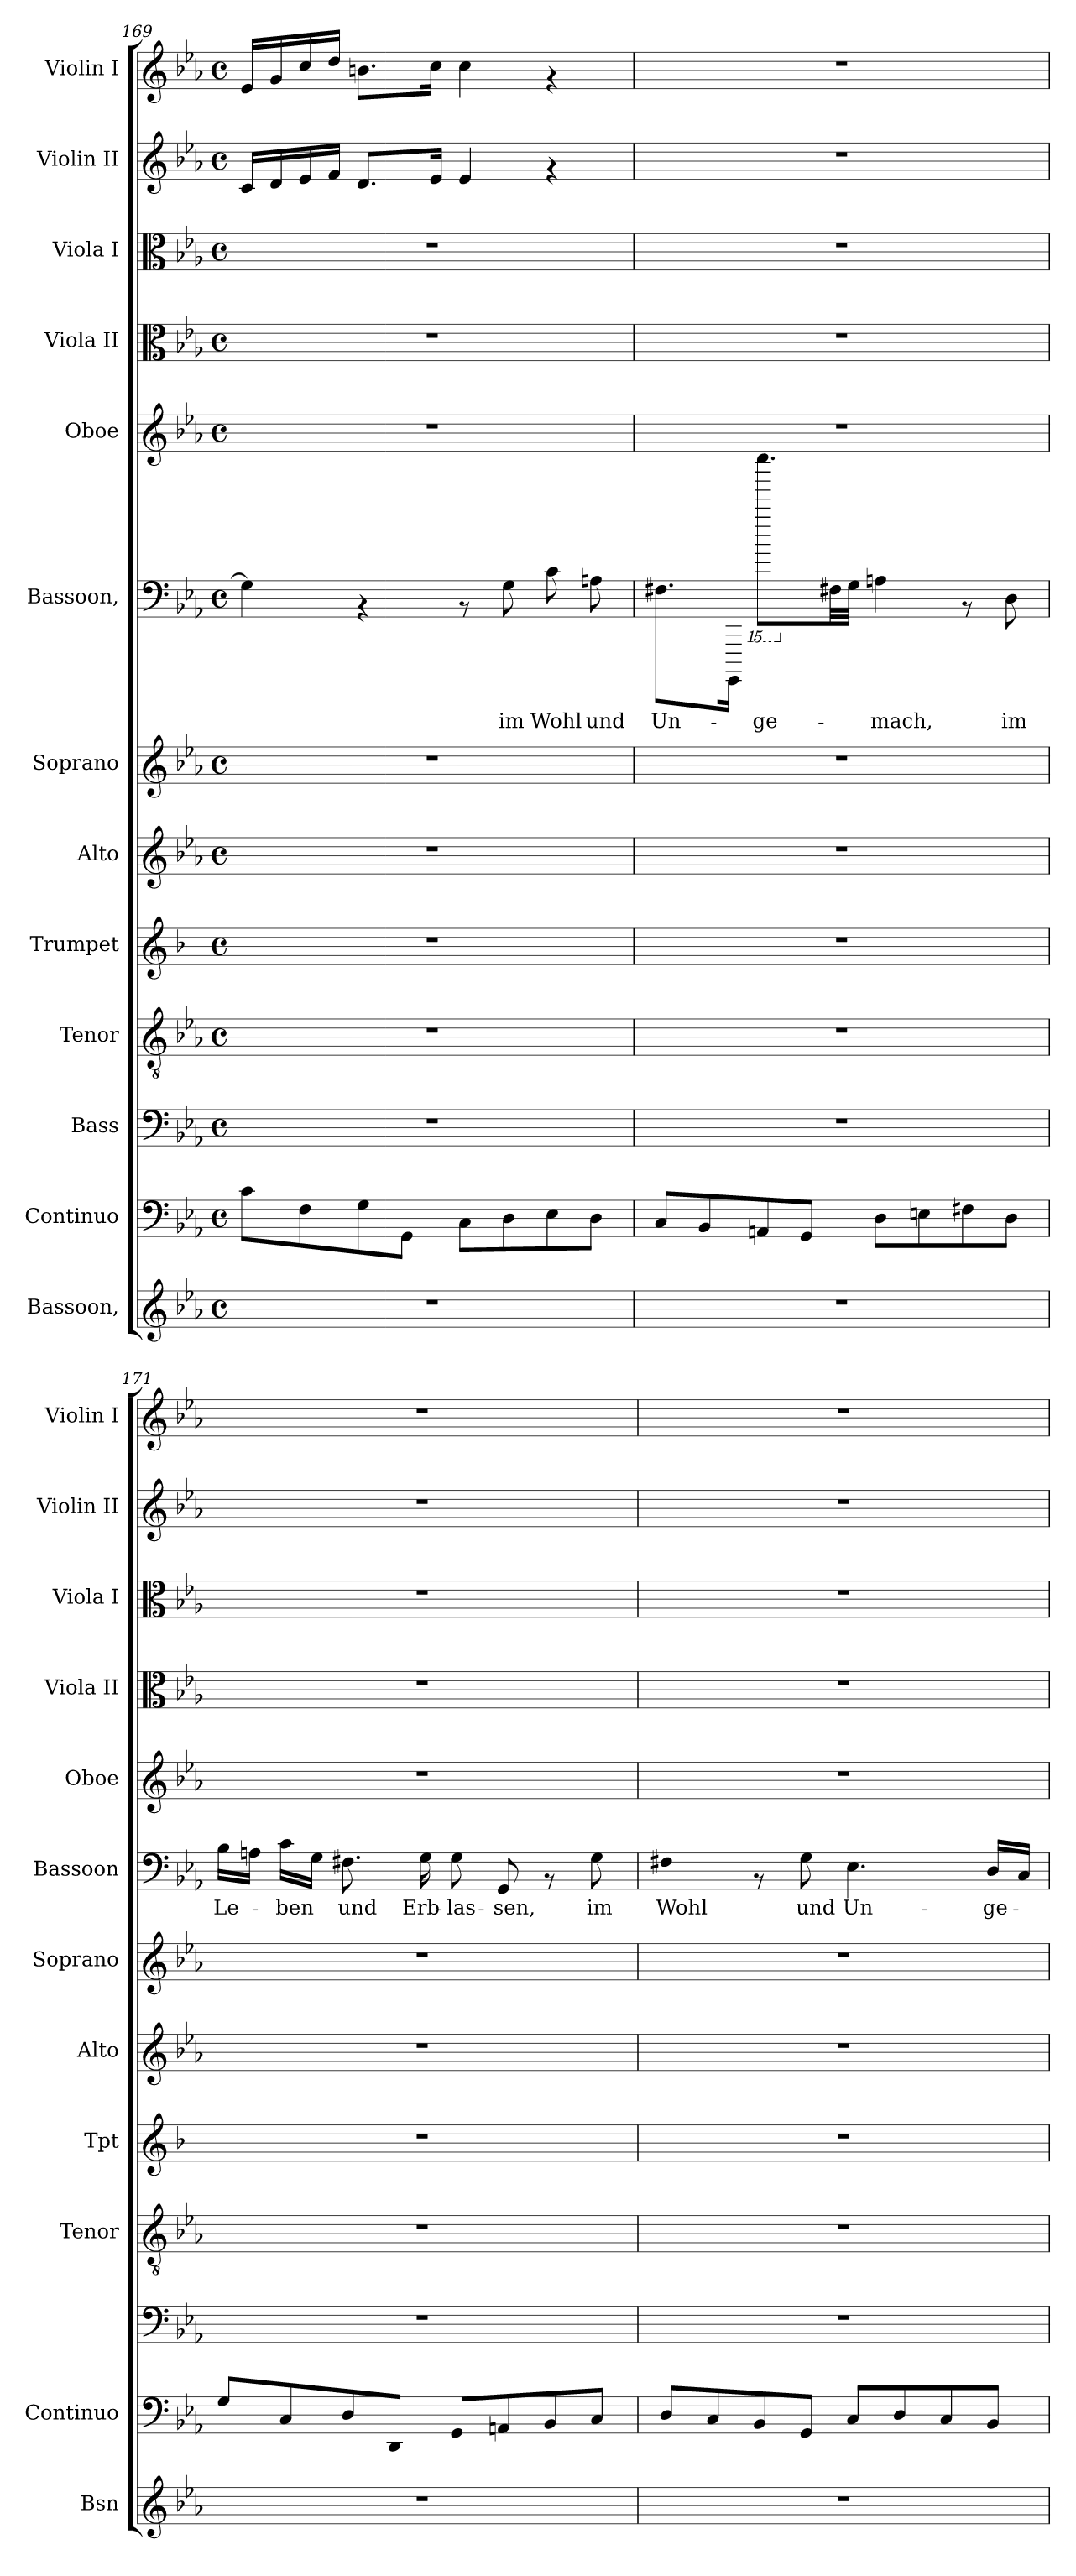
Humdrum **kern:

**kern	**kern	**kern	**kern	**kern	**kern	**kern	**kern	**text	**kern	**kern	**kern	**kern	**kern
*part13	*part12	*part11	*part10	*part9	*part8	*part7	*part6	*part6	*part5	*part4	*part3	*part2	*part1
*staff13	*staff12	*staff11	*staff10	*staff9	*staff8	*staff7	*staff6	*staff6	*staff5	*staff4	*staff3	*staff2	*staff1
*I"Bassoon,	*I"Continuo	*I"Bass	*I"Tenor	*I"Trumpet	*I"Alto	*I"Soprano	*I"Bassoon,	*	*I"Oboe	*I"Viola II	*I"Viola I	*I"Violin II	*I"Violin I
*I'Bsn	*I'Continuo	*	*I'Tenor	*I'Tpt	*I'Alto	*I'Soprano	*I'Bassoon	*	*I'Oboe	*I'Viola II	*I'Viola I	*I'Violin II	*I'Violin I
*clefG2	*clefF4	*clefF4	*clefGv2	*clefG2	*clefG2	*clefG2	*clefF4	*	*clefG2	*clefC3	*clefC3	*clefG2	*clefG2
*	*	*	*	*ITrd1c2	*	*	*	*	*	*	*	*	*
*k[b-e-a-]	*k[b-e-a-]	*k[b-e-a-]	*k[b-e-a-]	*k[b-e-a-]	*k[b-e-a-]	*k[b-e-a-]	*k[b-e-a-]	*	*k[b-e-a-]	*k[b-e-a-]	*k[b-e-a-]	*k[b-e-a-]	*k[b-e-a-]
*E-:	*E-:	*E-:	*E-:	*E-:	*E-:	*E-:	*E-:	*	*E-:	*E-:	*E-:	*E-:	*E-:
*M4/4	*M4/4	*M4/4	*M4/4	*M4/4	*M4/4	*M4/4	*M4/4	*	*M4/4	*M4/4	*M4/4	*M4/4	*M4/4
*met(c)	*met(c)	*met(c)	*met(c)	*met(c)	*met(c)	*met(c)	*met(c)	*	*met(c)	*met(c)	*met(c)	*met(c)	*met(c)
=169	=169	=169	=169	=169	=169	=169	=169	=169	=169	=169	=169	=169	=169
1r	8c\L	1r	1r	1r	1r	1r	4G\]	.	1r	1r	1r	16c/LL	16e-/LL
.	.	.	.	.	.	.	.	.	.	.	.	16d/	16g/
.	8F\	.	.	.	.	.	.	.	.	.	.	16e-/	16cc/
.	.	.	.	.	.	.	.	.	.	.	.	16f/JJ	16dd/JJ
.	8G\	.	.	.	.	.	4rAA	.	.	.	.	8.d/L	8.bn\L
.	8GG\J	.	.	.	.	.	.	.	.	.	.	.	.
.	.	.	.	.	.	.	.	.	.	.	.	16e-/Jk	16cc\Jk
.	8C\L	.	.	.	.	.	8rAA	.	.	.	.	4e-/	4cc\
!	!	!	!	!	!	!	!	!LO:LY:b	!	!	!	!	!
.	8D\	.	.	.	.	.	8G\	im	.	.	.	.	.
!	!	!	!	!	!	!	!	!LO:LY:b	!	!	!	!	!
.	8E-\	.	.	.	.	.	8c\	Wohl	.	.	.	4rf	4rf
!	!	!	!	!	!	!	!	!LO:LY:b	!	!	!	!	!
.	8D\J	.	.	.	.	.	8An\	und	.	.	.	.	.
!!LO:LB:g=z
=170	=170	=170	=170	=170	=170	=170	=170	=170	=170	=170	=170	=170	=170
!	!	!	!	!	!	!	!	!LO:LY:b	!	!	!	!	!
1r	8C/L	1r	1r	1r	1r	1r	8.F#X\L	Un-	1r	1r	1r	1r	1r
.	8BB-/	.	.	.	.	.	.	.	.	.	.	.	.
.	.	.	.	.	.	.	16GGGG\Jk	.	.	.	.	.	.
*	*	*	*	*	*	*	*15ba	*	*	*	*	*	*
!	!	!	!	!	!	!	!	!LO:LY:b	!	!	!	!	!
.	8AAn/	.	.	.	.	.	8.gg\L	-ge-	.	.	.	.	.
.	8GG/J	.	.	.	.	.	.	.	.	.	.	.	.
*	*	*	*	*	*	*	*X15ba	*	*	*	*	*	*
.	.	.	.	.	.	.	32F#X\LL	.	.	.	.	.	.
.	.	.	.	.	.	.	32G\JJJ	.	.	.	.	.	.
!	!	!	!	!	!	!	!	!LO:LY:b	!	!	!	!	!
.	8D\L	.	.	.	.	.	4An\	-mach,	.	.	.	.	.
.	8En\	.	.	.	.	.	.	.	.	.	.	.	.
.	8F#X\	.	.	.	.	.	8rAA	.	.	.	.	.	.
!	!	!	!	!	!	!	!	!LO:LY:b	!	!	!	!	!
.	8D\J	.	.	.	.	.	8D\	im	.	.	.	.	.
=171	=171	=171	=171	=171	=171	=171	=171	=171	=171	=171	=171	=171	=171
!	!	!	!	!	!	!	!	!LO:LY:b	!	!	!	!	!
1r	8G/L	1r	1r	1r	1r	1r	16B-\LL	Le-	1r	1r	1r	1r	1r
.	.	.	.	.	.	.	16An\JJ	.	.	.	.	.	.
!	!	!	!	!	!	!	!	!LO:LY:b	!	!	!	!	!
.	8C/	.	.	.	.	.	16c\LL	-ben	.	.	.	.	.
.	.	.	.	.	.	.	16G\JJ	.	.	.	.	.	.
!	!	!	!	!	!	!	!	!LO:LY:b	!	!	!	!	!
.	8D/	.	.	.	.	.	8.F#X\	und	.	.	.	.	.
.	8DD/J	.	.	.	.	.	.	.	.	.	.	.	.
!	!	!	!	!	!	!	!	!LO:LY:b	!	!	!	!	!
.	.	.	.	.	.	.	16G\	Erb-	.	.	.	.	.
!	!	!	!	!	!	!	!	!LO:LY:b	!	!	!	!	!
.	8GG/L	.	.	.	.	.	8G\	-las-	.	.	.	.	.
!	!	!	!	!	!	!	!	!LO:LY:b	!	!	!	!	!
.	8AAn/	.	.	.	.	.	8GG/	-sen,	.	.	.	.	.
.	8BB-/	.	.	.	.	.	8rAA	.	.	.	.	.	.
!	!	!	!	!	!	!	!	!LO:LY:b	!	!	!	!	!
.	8C/J	.	.	.	.	.	8G\	im	.	.	.	.	.
=172	=172	=172	=172	=172	=172	=172	=172	=172	=172	=172	=172	=172	=172
!	!	!	!	!	!	!	!	!LO:LY:b	!	!	!	!	!
1r	8D/L	1r	1r	1r	1r	1r	4F#X\	Wohl	1r	1r	1r	1r	1r
.	8C/	.	.	.	.	.	.	.	.	.	.	.	.
.	8BB-/	.	.	.	.	.	8rAA	.	.	.	.	.	.
!	!	!	!	!	!	!	!	!LO:LY:b	!	!	!	!	!
.	8GG/J	.	.	.	.	.	8G\	und	.	.	.	.	.
!	!	!	!	!	!	!	!	!LO:LY:b	!	!	!	!	!
.	8C/L	.	.	.	.	.	4.E-\	Un-	.	.	.	.	.
.	8D/	.	.	.	.	.	.	.	.	.	.	.	.
.	8C/	.	.	.	.	.	.	.	.	.	.	.	.
!	!	!	!	!	!	!	!	!LO:LY:b	!	!	!	!	!
.	8BB-/J	.	.	.	.	.	16D/LL	-ge-	.	.	.	.	.
.	.	.	.	.	.	.	16C/JJ	.	.	.	.	.	.
=	=	=	=	=	=	=	=	=	=	=	=	=	=
*-	*-	*-	*-	*-	*-	*-	*-	*-	*-	*-	*-	*-	*-
